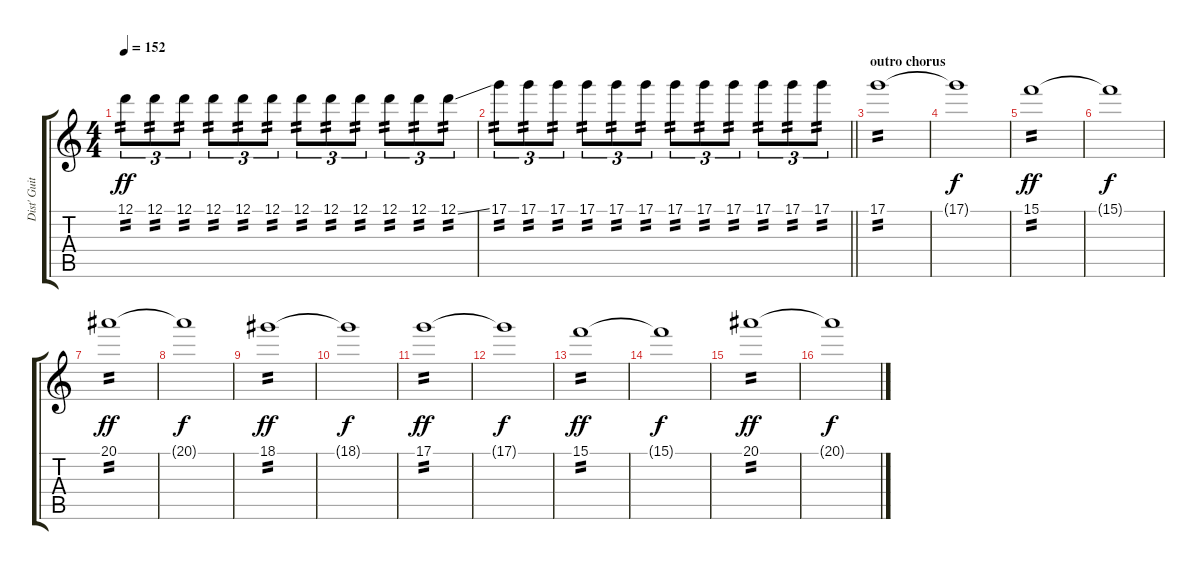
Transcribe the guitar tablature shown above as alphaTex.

\track ("Dist' Guitar 1" "Dist' Guit") {instrument distortionguitar}
\staff {score tabs}
\tuning (D4 A3 F3 C3 G2 C2) {hide}
\ts (4 4)
\tempo 152
\clef g2
\ks c
12.1.8{tu (3 2) tp 2 dy ff} 12.1.8{tu (3 2) tp 2} 12.1.8{tu (3 2) tp 2} 12.1.8{tu (3 2) tp 2} 12.1.8{tu (3 2) tp 2} 12.1.8{tu (3 2) tp 2} 12.1.8{tu (3 2) tp 2} 12.1.8{tu (3 2) tp 2} 12.1.8{tu (3 2) tp 2} 12.1.8{tu (3 2) tp 2} 12.1.8{tu (3 2) tp 2} 12.1{ss}.8{tu (3 2) tp 2} |
\barLineRight lightlight
17.1.8{tu (3 2) tp 2} 17.1.8{tu (3 2) tp 2} 17.1.8{tu (3 2) tp 2} 17.1.8{tu (3 2) tp 2} 17.1.8{tu (3 2) tp 2} 17.1.8{tu (3 2) tp 2} 17.1.8{tu (3 2) tp 2} 17.1.8{tu (3 2) tp 2} 17.1.8{tu (3 2) tp 2} 17.1.8{tu (3 2) tp 2} 17.1.8{tu (3 2) tp 2} 17.1.8{tu (3 2) tp 2} |
\section ("" "outro chorus")
17.1.1{tp 2} |
17.1{t}.1{dy f} |
15.1.1{tp 2 dy ff} |
15.1{t}.1{dy f} |
20.1.1{tp 2 dy ff} |
20.1{t}.1{dy f} |
18.1.1{tp 2 dy ff} |
18.1{t}.1{dy f} |
17.1.1{tp 2 dy ff} |
17.1{t}.1{dy f} |
15.1.1{tp 2 dy ff} |
15.1{t}.1{dy f} |
20.1.1{tp 2 dy ff} |
20.1{t}.1{dy f}
